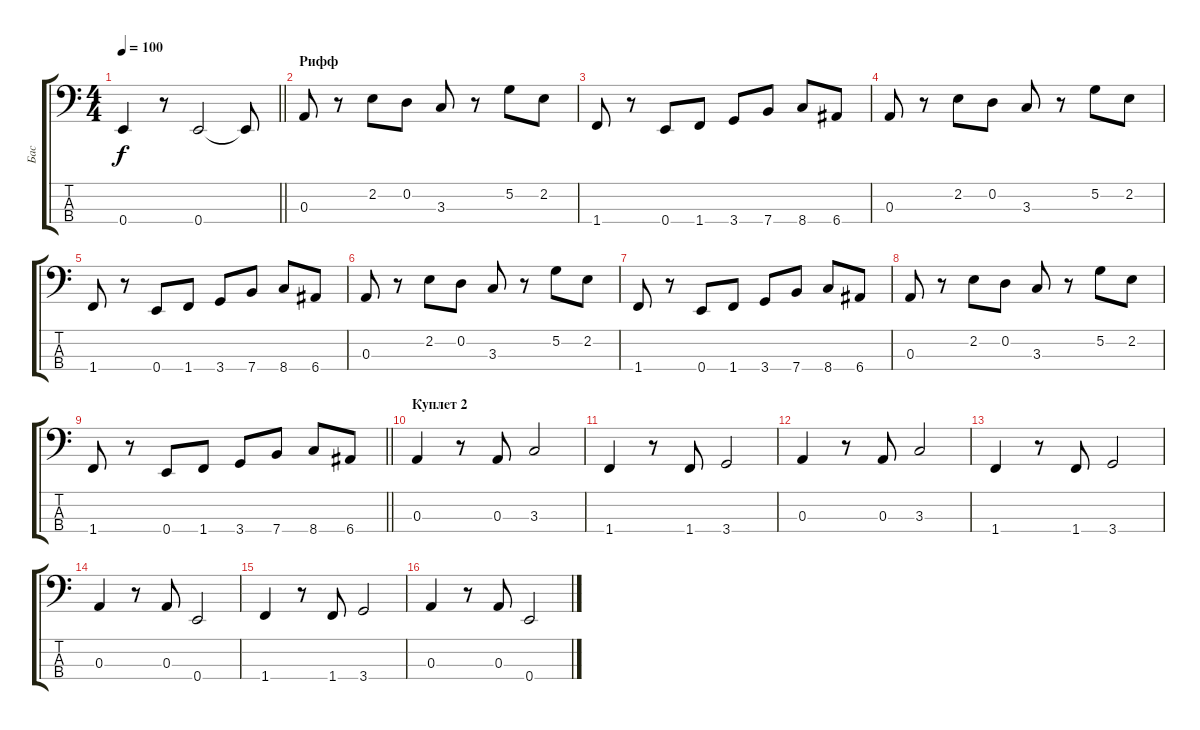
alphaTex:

\track ("Бас" "Бас") {instrument electricbassfinger}
\staff {score tabs}
\tuning (G2 D2 A1 E1) {hide}
\ts (4 4)
\tempo 100
\clef f4
\barLineRight lightlight
\ks c
0.4.4{dy f} r.8 0.4.2 0.4{t}.8 |
\section ("" "Рифф")
0.3.8 r.8 2.2.8 0.2.8 3.3.8 r.8 5.2.8 2.2.8 |
1.4.8 r.8 0.4.8 1.4.8 3.4.8 7.4.8 8.4.8 6.4.8 |
0.3.8 r.8 2.2.8 0.2.8 3.3.8 r.8 5.2.8 2.2.8 |
1.4.8 r.8 0.4.8 1.4.8 3.4.8 7.4.8 8.4.8 6.4.8 |
0.3.8 r.8 2.2.8 0.2.8 3.3.8 r.8 5.2.8 2.2.8 |
1.4.8 r.8 0.4.8 1.4.8 3.4.8 7.4.8 8.4.8 6.4.8 |
0.3.8 r.8 2.2.8 0.2.8 3.3.8 r.8 5.2.8 2.2.8 |
\barLineRight lightlight
1.4.8 r.8 0.4.8 1.4.8 3.4.8 7.4.8 8.4.8 6.4.8 |
\section ("" "Куплет 2")
0.3.4 r.8 0.3.8 3.3.2 |
1.4.4 r.8 1.4.8 3.4.2 |
0.3.4 r.8 0.3.8 3.3.2 |
1.4.4 r.8 1.4.8 3.4.2 |
0.3.4 r.8 0.3.8 0.4.2 |
1.4.4 r.8 1.4.8 3.4.2 |
0.3.4 r.8 0.3.8 0.4.2
